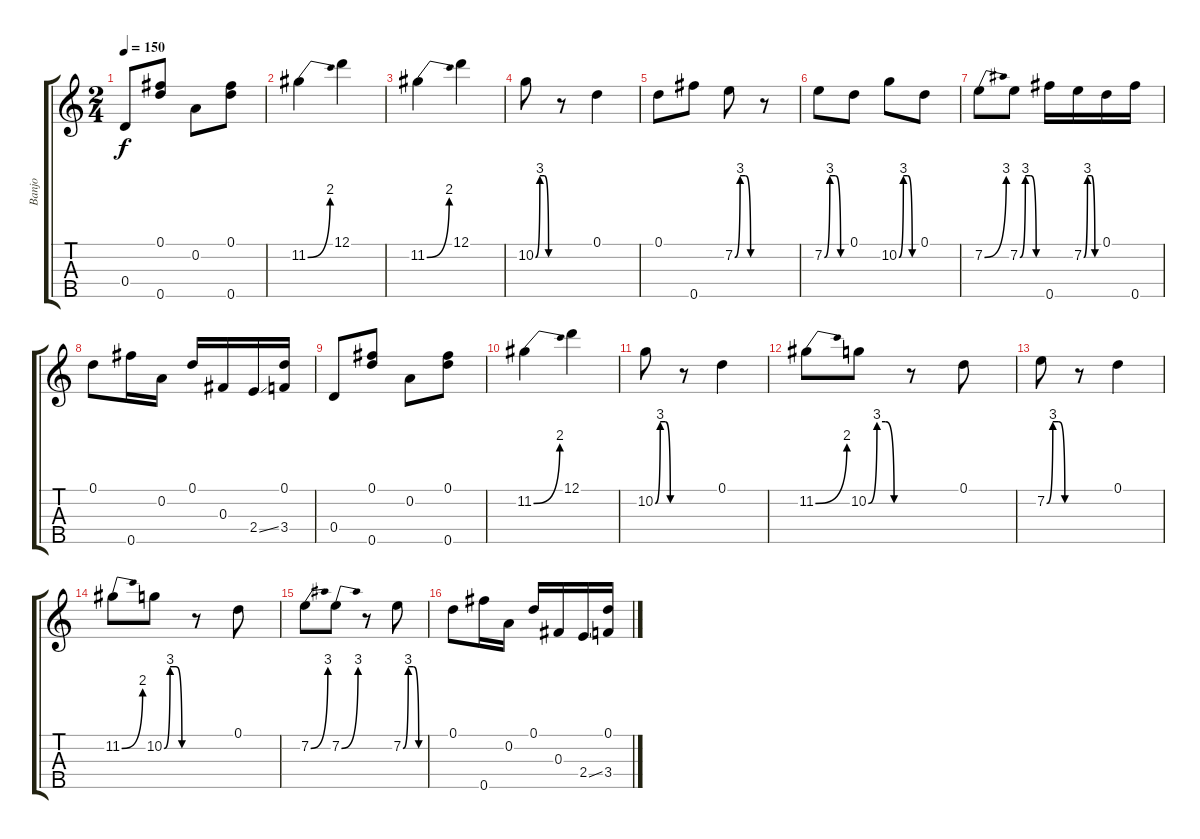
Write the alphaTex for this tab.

\track ("Banjo" "Banjo") {instrument banjo}
\staff {score tabs}
\tuning (D4 A3 Gb3 D3 Gb4) {hide}
\displaytranspose 12
\ts (2 4)
\tempo 150
\clef g2
\ks c
0.4.8{dy f} (0.1 0.5).8 0.2.8 (0.1 0.5).8 |
11.2{be (bend 0 0 60 8)}.4 12.1.4 |
11.2{be (bend 0 0 60 8)}.4 12.1.4 |
10.2{be (custom 0 0 15 12 30 12 45 0 60 0)}.8 r.8 0.1.4 |
0.1.8 0.5.8 7.2{be (custom 0 0 15 12 30 12 45 0 60 0)}.8 r.8 |
7.2{be (custom 0 0 15 12 30 12 45 0 60 0)}.8 0.1.8 10.2{be (custom 0 0 15 12 30 12 45 0 60 0)}.8 0.1.8 |
7.2{be (bend 0 0 60 12)}.8 7.2{be (custom 0 0 15 12 30 12 45 0 60 0)}.8 0.5.16 7.2{be (custom 0 0 15 12 30 12 45 0 60 0)}.16 0.1.16 0.5.16 |
0.1.8 0.5.16 0.2.16 0.1.16 0.3.16 2.4{ss}.16 (0.1 3.4).16 |
0.4.8 (0.1 0.5).8 0.2.8 (0.1 0.5).8 |
11.2{be (bend 0 0 60 8)}.4 12.1.4 |
10.2{be (custom 0 0 15 12 30 12 45 0 60 0)}.8 r.8 0.1.4 |
11.2{be (bend 0 0 60 8)}.8 10.2{be (custom 0 0 15 12 30 12 45 0 60 0)}.8 r.8 0.1.8 |
7.2{be (custom 0 0 15 12 30 12 45 0 60 0)}.8 r.8 0.1.4 |
11.2{be (bend 0 0 60 8)}.8 10.2{be (custom 0 0 15 12 30 12 45 0 60 0)}.8 r.8 0.1.8 |
7.2{be (bend 0 0 60 12)}.8 7.2{be (bend 0 0 60 12)}.8 r.8 7.2{be (custom 0 0 15 12 30 12 45 0 60 0)}.8 |
0.1.8 0.5.16 0.2.16 0.1.16 0.3.16 2.4{ss}.16 (0.1 3.4).16
